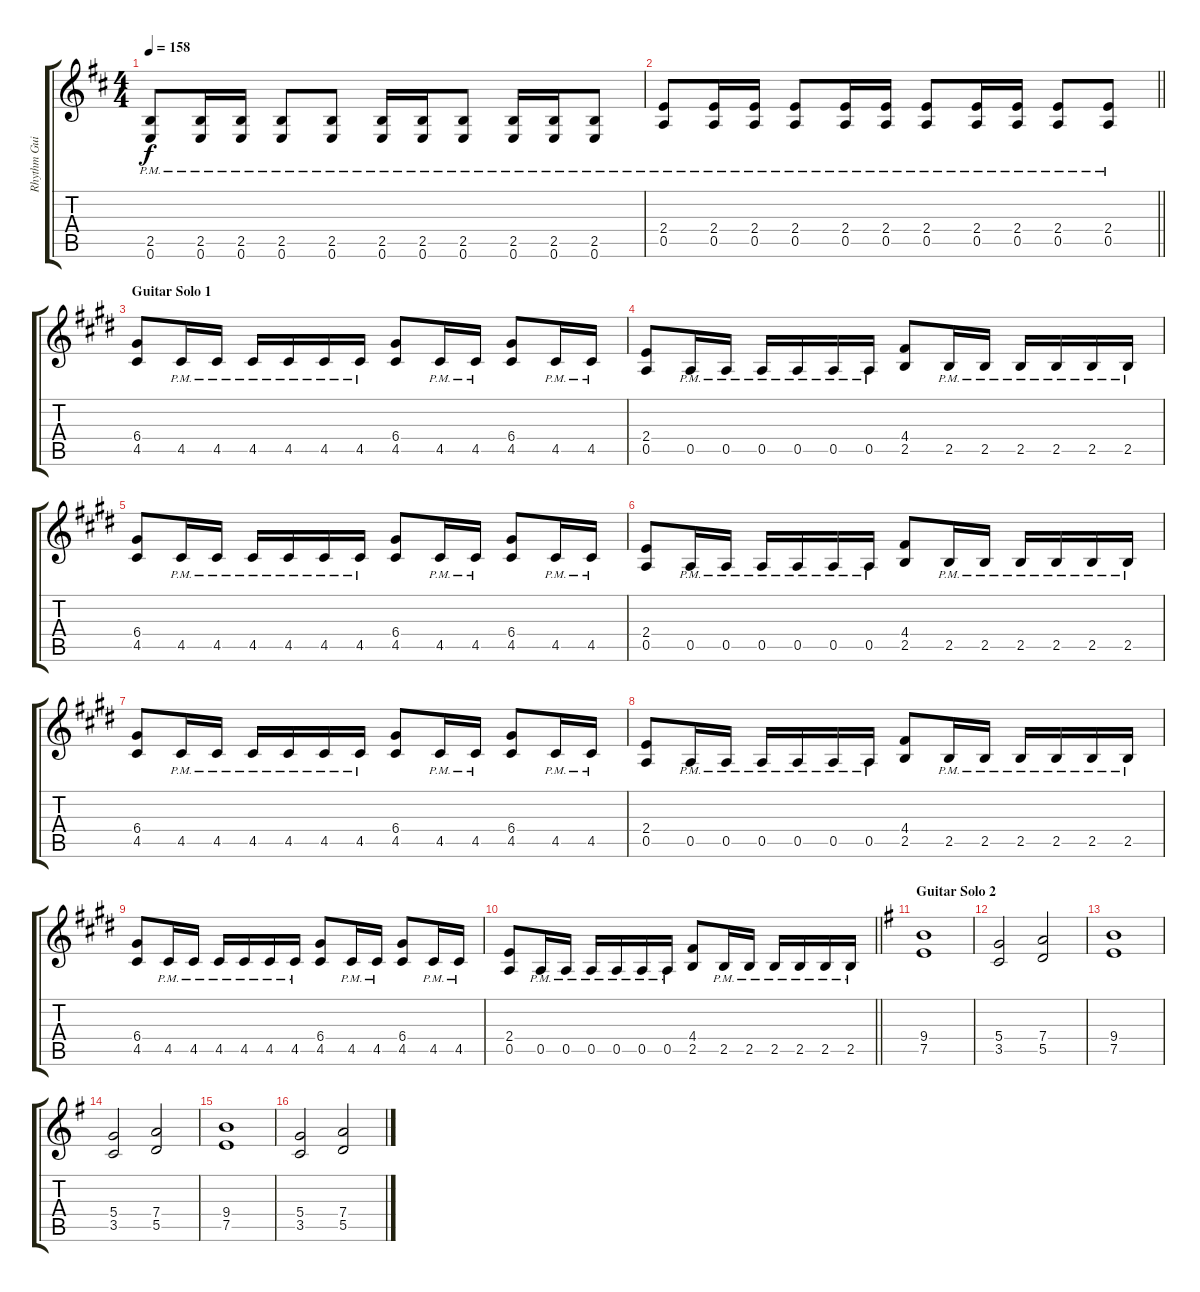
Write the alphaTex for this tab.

\track ("Rhythm Guitar 2: Peter \"Peppe\" Johansson" "Rhythm Gui") {instrument distortionguitar}
\staff {score tabs}
\tuning (E4 B3 G3 D3 A2 E2) {hide}
\ts (4 4)
\tempo 158
\clef g2
\ks bminor
(2.5{pm} 0.6{pm}).8{dy f} (2.5{pm} 0.6{pm}).16 (2.5{pm} 0.6{pm}).16 (2.5{pm} 0.6{pm}).8 (2.5{pm} 0.6{pm}).8 (2.5{pm} 0.6{pm}).16 (2.5{pm} 0.6{pm}).16 (2.5{pm} 0.6{pm}).8 (2.5{pm} 0.6{pm}).16 (2.5{pm} 0.6{pm}).16 (2.5{pm} 0.6{pm}).8 |
\barLineRight lightlight
(2.4{pm} 0.5{pm}).8 (2.4{pm} 0.5{pm}).16 (2.4{pm} 0.5{pm}).16 (2.4{pm} 0.5{pm}).8 (2.4{pm} 0.5{pm}).16 (2.4{pm} 0.5{pm}).16 (2.4{pm} 0.5{pm}).8 (2.4{pm} 0.5{pm}).16 (2.4{pm} 0.5{pm}).16 (2.4{pm} 0.5{pm}).8 (2.4{pm} 0.5{pm}).8 |
\section ("" "Guitar Solo 1")
\ks c#minor
(6.4 4.5).8 4.5{pm}.16 4.5{pm}.16 4.5{pm}.16 4.5{pm}.16 4.5{pm}.16 4.5{pm}.16 (6.4 4.5).8 4.5{pm}.16 4.5{pm}.16 (6.4 4.5).8 4.5{pm}.16 4.5{pm}.16 |
(2.4 0.5).8 0.5{pm}.16 0.5{pm}.16 0.5{pm}.16 0.5{pm}.16 0.5{pm}.16 0.5{pm}.16 (4.4 2.5).8 2.5{pm}.16 2.5{pm}.16 2.5{pm}.16 2.5{pm}.16 2.5{pm}.16 2.5{pm}.16 |
(6.4 4.5).8 4.5{pm}.16 4.5{pm}.16 4.5{pm}.16 4.5{pm}.16 4.5{pm}.16 4.5{pm}.16 (6.4 4.5).8 4.5{pm}.16 4.5{pm}.16 (6.4 4.5).8 4.5{pm}.16 4.5{pm}.16 |
(2.4 0.5).8 0.5{pm}.16 0.5{pm}.16 0.5{pm}.16 0.5{pm}.16 0.5{pm}.16 0.5{pm}.16 (4.4 2.5).8 2.5{pm}.16 2.5{pm}.16 2.5{pm}.16 2.5{pm}.16 2.5{pm}.16 2.5{pm}.16 |
(6.4 4.5).8 4.5{pm}.16 4.5{pm}.16 4.5{pm}.16 4.5{pm}.16 4.5{pm}.16 4.5{pm}.16 (6.4 4.5).8 4.5{pm}.16 4.5{pm}.16 (6.4 4.5).8 4.5{pm}.16 4.5{pm}.16 |
(2.4 0.5).8 0.5{pm}.16 0.5{pm}.16 0.5{pm}.16 0.5{pm}.16 0.5{pm}.16 0.5{pm}.16 (4.4 2.5).8 2.5{pm}.16 2.5{pm}.16 2.5{pm}.16 2.5{pm}.16 2.5{pm}.16 2.5{pm}.16 |
(6.4 4.5).8 4.5{pm}.16 4.5{pm}.16 4.5{pm}.16 4.5{pm}.16 4.5{pm}.16 4.5{pm}.16 (6.4 4.5).8 4.5{pm}.16 4.5{pm}.16 (6.4 4.5).8 4.5{pm}.16 4.5{pm}.16 |
\barLineRight lightlight
(2.4 0.5).8 0.5{pm}.16 0.5{pm}.16 0.5{pm}.16 0.5{pm}.16 0.5{pm}.16 0.5{pm}.16 (4.4 2.5).8 2.5{pm}.16 2.5{pm}.16 2.5{pm}.16 2.5{pm}.16 2.5{pm}.16 2.5{pm}.16 |
\section ("" "Guitar Solo 2")
\ks eminor
(9.4 7.5).1 |
(5.4 3.5).2 (7.4 5.5).2 |
(9.4 7.5).1 |
(5.4 3.5).2 (7.4 5.5).2 |
(9.4 7.5).1 |
(5.4 3.5).2 (7.4 5.5).2
